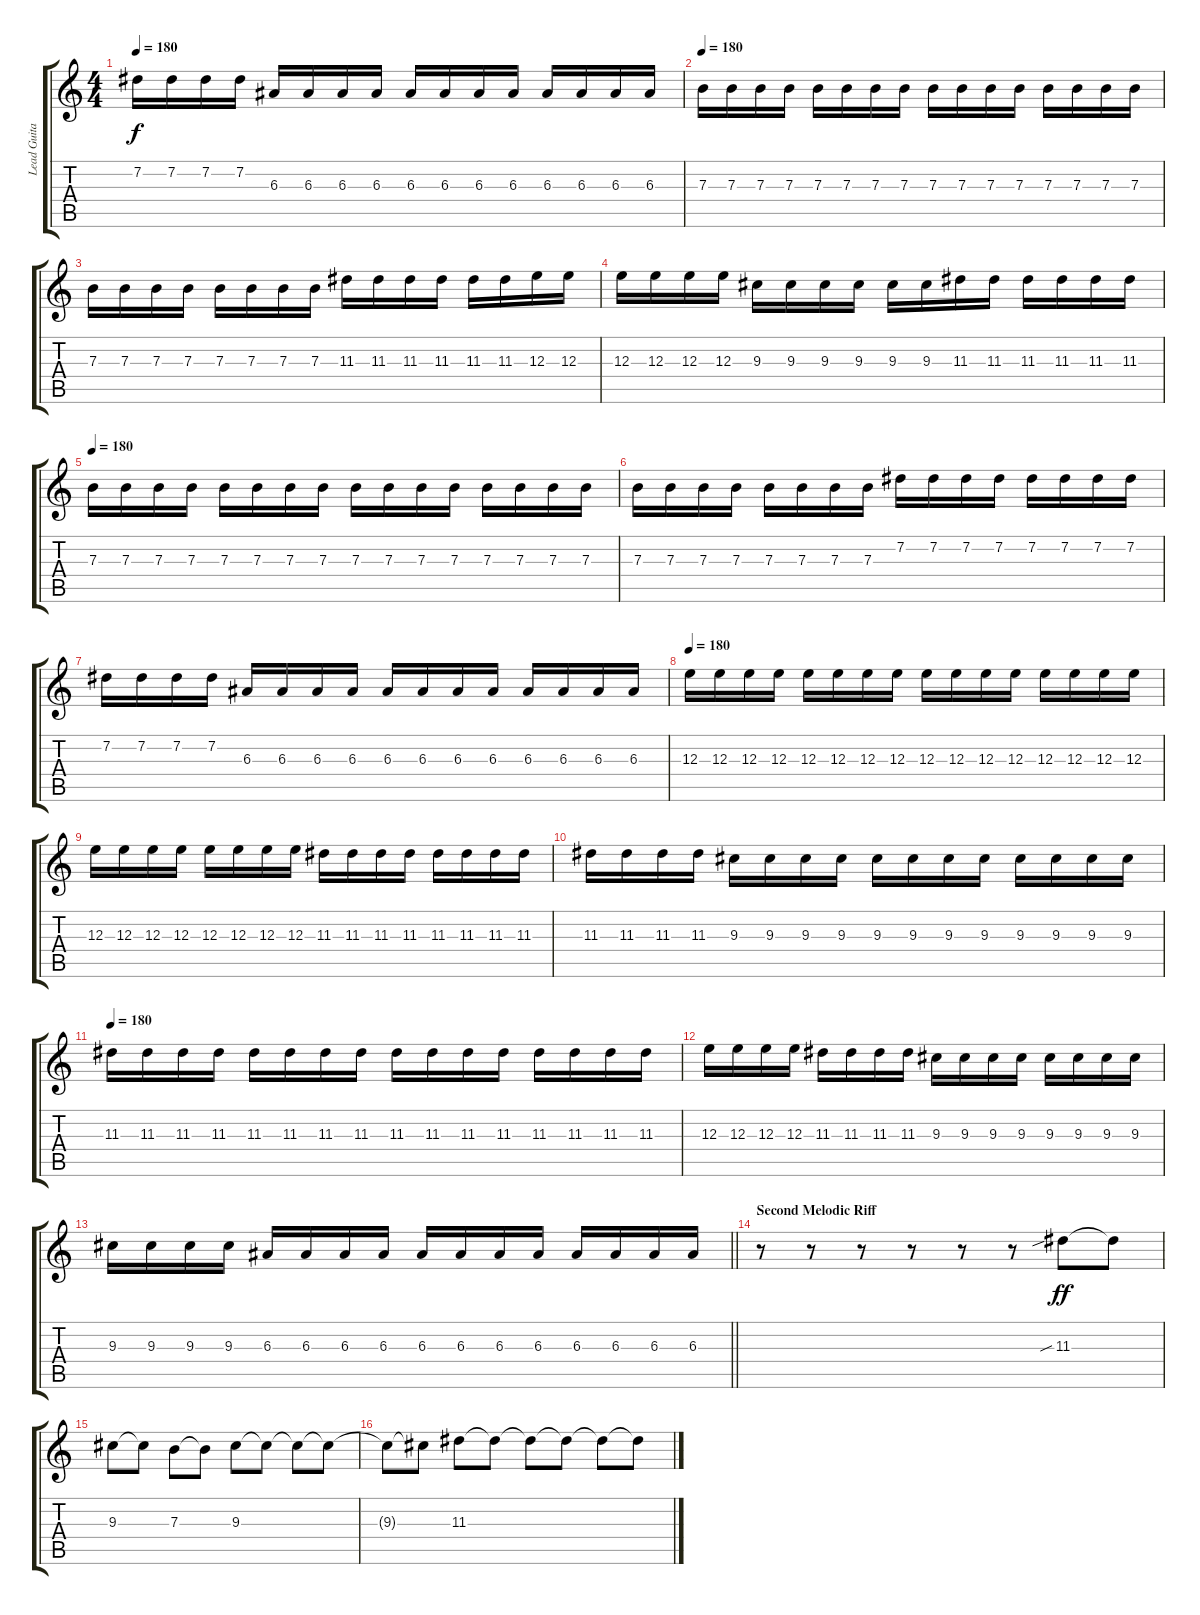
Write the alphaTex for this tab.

\track ("Lead Guitar II" "Lead Guita") {instrument overdrivenguitar}
\staff {score tabs}
\tuning (Db4 Ab3 E3 B2 Gb2 B1) {hide}
\ts (4 4)
\tempo 180
\clef g2
\ks c
7.2.16{dy f} 7.2.16 7.2.16 7.2.16 6.3.16 6.3.16 6.3.16 6.3.16 6.3.16 6.3.16 6.3.16 6.3.16 6.3.16 6.3.16 6.3.16 6.3.16 |
\tempo 180
7.3.16 7.3.16 7.3.16 7.3.16 7.3.16 7.3.16 7.3.16 7.3.16 7.3.16 7.3.16 7.3.16 7.3.16 7.3.16 7.3.16 7.3.16 7.3.16 |
7.3.16 7.3.16 7.3.16 7.3.16 7.3.16 7.3.16 7.3.16 7.3.16 11.3.16 11.3.16 11.3.16 11.3.16 11.3.16 11.3.16 12.3.16 12.3.16 |
12.3.16 12.3.16 12.3.16 12.3.16 9.3.16 9.3.16 9.3.16 9.3.16 9.3.16 9.3.16 11.3.16 11.3.16 11.3.16 11.3.16 11.3.16 11.3.16 |
\tempo 180
7.3.16 7.3.16 7.3.16 7.3.16 7.3.16 7.3.16 7.3.16 7.3.16 7.3.16 7.3.16 7.3.16 7.3.16 7.3.16 7.3.16 7.3.16 7.3.16 |
7.3.16 7.3.16 7.3.16 7.3.16 7.3.16 7.3.16 7.3.16 7.3.16 7.2.16 7.2.16 7.2.16 7.2.16 7.2.16 7.2.16 7.2.16 7.2.16 |
7.2.16 7.2.16 7.2.16 7.2.16 6.3.16 6.3.16 6.3.16 6.3.16 6.3.16 6.3.16 6.3.16 6.3.16 6.3.16 6.3.16 6.3.16 6.3.16 |
\tempo 180
12.3.16 12.3.16 12.3.16 12.3.16 12.3.16 12.3.16 12.3.16 12.3.16 12.3.16 12.3.16 12.3.16 12.3.16 12.3.16 12.3.16 12.3.16 12.3.16 |
12.3.16 12.3.16 12.3.16 12.3.16 12.3.16 12.3.16 12.3.16 12.3.16 11.3.16 11.3.16 11.3.16 11.3.16 11.3.16 11.3.16 11.3.16 11.3.16 |
11.3.16 11.3.16 11.3.16 11.3.16 9.3.16 9.3.16 9.3.16 9.3.16 9.3.16 9.3.16 9.3.16 9.3.16 9.3.16 9.3.16 9.3.16 9.3.16 |
\tempo 180
11.3.16 11.3.16 11.3.16 11.3.16 11.3.16 11.3.16 11.3.16 11.3.16 11.3.16 11.3.16 11.3.16 11.3.16 11.3.16 11.3.16 11.3.16 11.3.16 |
12.3.16 12.3.16 12.3.16 12.3.16 11.3.16 11.3.16 11.3.16 11.3.16 9.3.16 9.3.16 9.3.16 9.3.16 9.3.16 9.3.16 9.3.16 9.3.16 |
\barLineRight lightlight
9.3.16 9.3.16 9.3.16 9.3.16 6.3.16 6.3.16 6.3.16 6.3.16 6.3.16 6.3.16 6.3.16 6.3.16 6.3.16 6.3.16 6.3.16 6.3.16 |
\section ("" "Second Melodic Riff")
r.8 r.8 r.8 r.8 r.8 r.8 11.3{sib}.8{dy ff} 11.3{t}.8 |
9.3.8 9.3{t}.8 7.3.8 7.3{t}.8 9.3.8 9.3{t}.8 9.3{t}.8 9.3{t}.8 |
9.3{t}.8 9.3{t}.8 11.3.8 11.3{t}.8 11.3{t}.8 11.3{t}.8 11.3{t}.8 11.3{t}.8
